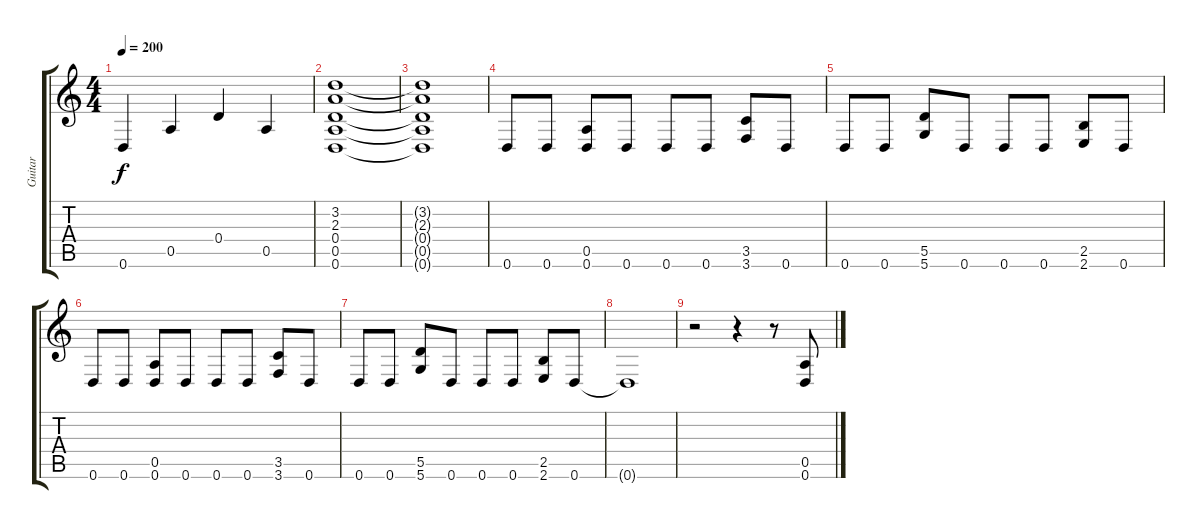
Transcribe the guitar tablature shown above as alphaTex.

\track ("Guitar" "Guitar") {instrument overdrivenguitar}
\staff {score tabs}
\tuning (E4 B3 G3 D3 A2 D2) {hide}
\ts (4 4)
\tempo 200
\clef g2
\ks c
0.6.4{dy f} 0.5.4 0.4.4 0.5.4 |
(3.2 2.3 0.4 0.5 0.6).1 |
(3.2{t} 2.3{t} 0.4{t} 0.5{t} 0.6{t}).1 |
0.6.8{instrument overdrivenguitar} 0.6.8 (0.5 0.6).8 0.6.8 0.6.8 0.6.8 (3.5 3.6).8 0.6.8 |
0.6.8 0.6.8 (5.5 5.6).8 0.6.8 0.6.8 0.6.8 (2.5 2.6).8 0.6.8 |
0.6.8{instrument overdrivenguitar} 0.6.8 (0.5 0.6).8 0.6.8 0.6.8 0.6.8 (3.5 3.6).8 0.6.8 |
0.6.8 0.6.8 (5.5 5.6).8 0.6.8 0.6.8 0.6.8 (2.5 2.6).8 0.6.8{volume 0} |
0.6{t}.1 |
r.2 r.4 r.8 (0.5 0.6).8
